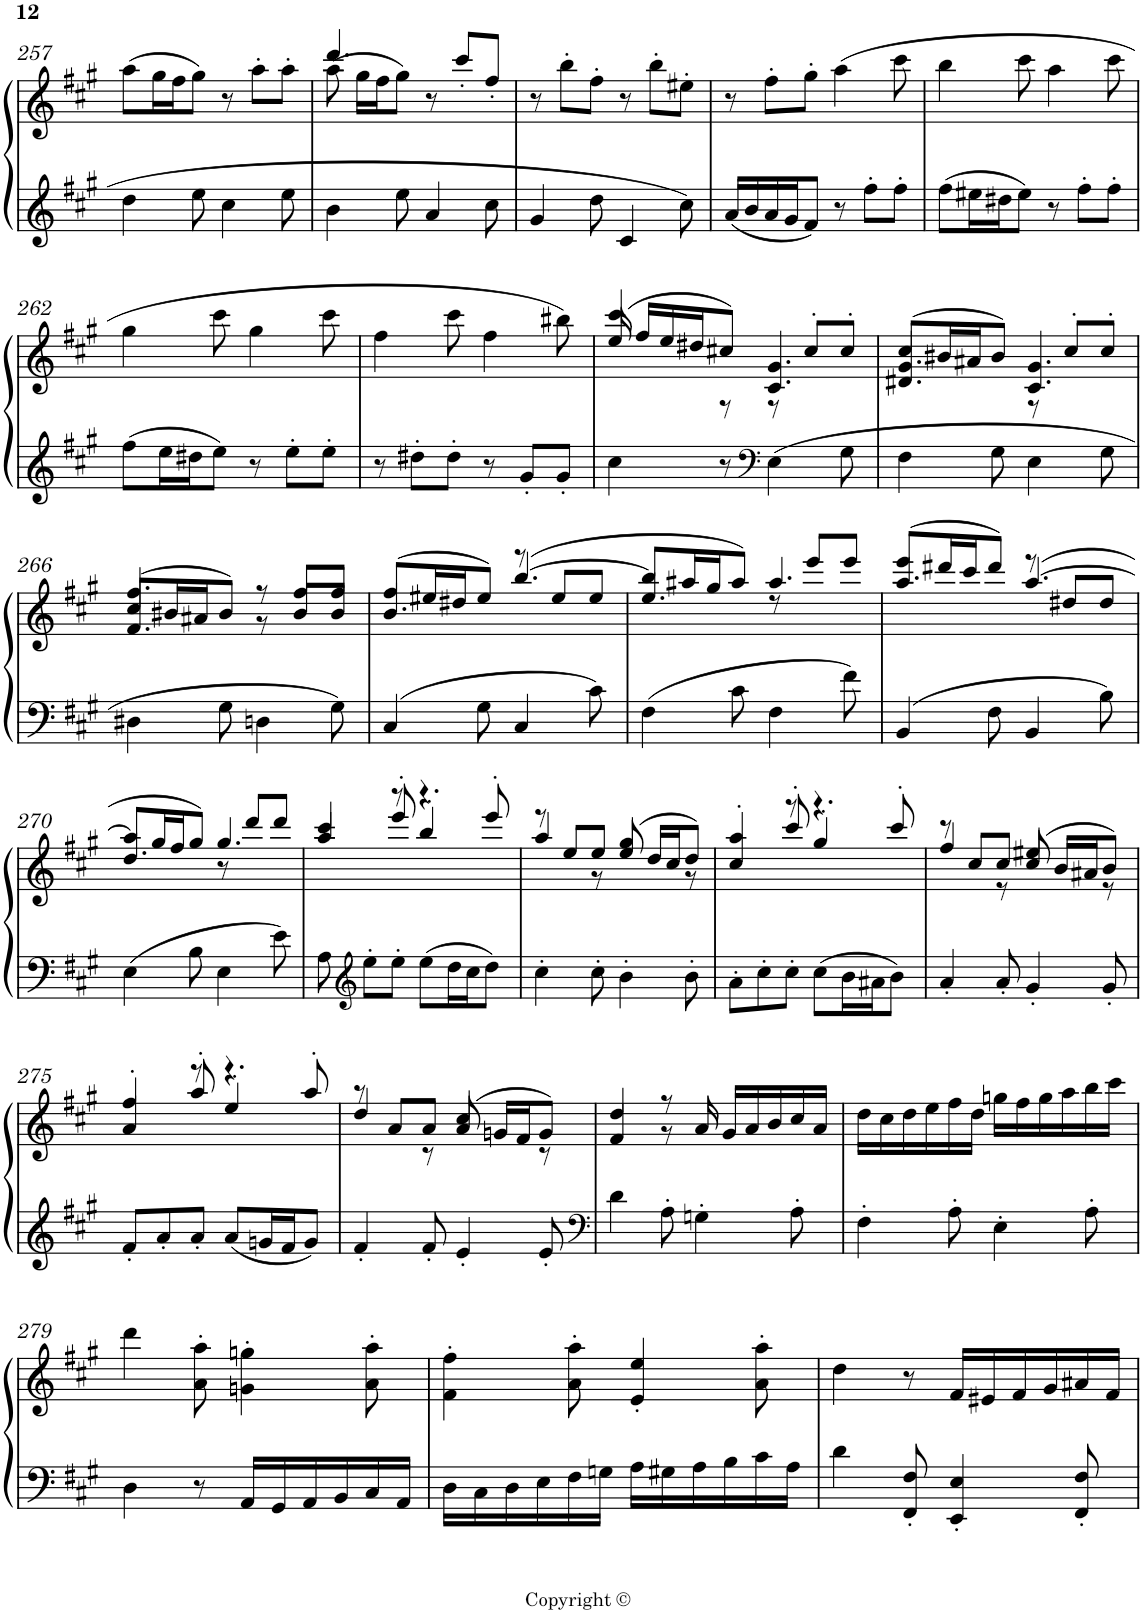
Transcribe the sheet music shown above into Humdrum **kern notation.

**kern	**kern
*part1	*part1
*staff2	*staff1
*I"Piano	*
*I'Pno.	*
!!LO:PB:g=z
*clefG2	*clefG2
*k[f#c#g#]	*k[f#c#g#]
*M6/8	*M6/8
=257	=257
4dd\	(>8aa\L
.	16gg#\L
.	16ff#\J
8ee\	8gg#\J)
4cc#\	8r
.	8aa'\L
8ee\	8aa'\J
=258	=258
*	*^
4b\	(>8aa\	4.ddd/
.	16gg#\LL	.
.	16ff#\J	.
8ee\	8gg#\J)	.
4a/	8r	4.ryy
.	8ccc#'/L	.
8cc#\	8ff#'/J	.
*	*v	*v
=259	=259
4g#/	8r
.	8bb'\L
8dd\	8ff#'\J
4c#/	8r
.	8bb'\L
8cc#\	8ee#X'\J
=260	=260
16a/LL	8r
16b/	.
16a/	8ff#'\L
16g#/J	.
8f#/J	8gg#'\J
8r	(>4aa\
8ff#'\L	.
8ff#'\J	8ccc#\
=261	=261
8ff#\L	4bb\
16ee#X\L	.
16dd#X\J	.
8ee#\J	8ccc#\
8r	4aa\
8ff#'\L	.
8ff#'\J	8ccc#\
!!LO:LB:g=z
=262	=262
8ff#\L	4gg#\
16ee\L	.
16dd#X\J	.
8ee\J	8ccc#\
8r	4gg#\
8ee'\L	.
8ee'\J	8ccc#\
=263	=263
8r	4ff#\
8dd#X'\L	.
8dd#'\J	8ccc#\
8r	4ff#\
8g#'/L	.
8g#'/J	8bb#X\)
=264	=264
*	*^
4cc#\	(>16ee/	4ccc#/
.	16ff#/LL	.
.	16ee/	.
.	16dd#X/J	.
8r	8cc#X/J)	8r
*clefF4	*	*
4E\	4.c#/ 4.g#/	8r
.	.	8cc#'/L
8G#\	.	8cc#'/J
=265	=265	=265
4F#\	4.d#X/ 4.g#/	(>8cc#/L
.	.	16b#X/L
.	.	16a#X/J
8G#\	.	8b#/J)
4E\	4.c#/ 4.g#/	8r
.	.	8cc#'/L
8G#\	.	8cc#'/J
!!LO:LB:g=z	!!
=266	=266	=266
4D#X\	4.f#/ 4.ff#/	(>8cc#/L
.	.	16b#X/L
.	.	16a#X/J
8G#\	.	8b#/J)
4Dn\	8r	8r
.	8b#/L	8ff#/L
8G#\	8b#/J	8ff#/J
=267	=267	=267
4C#/	4.b/	(>8ff#/L
.	.	16ee#X/L
.	.	16dd#X/J
8G#\	.	8ee#/J)
4C#/	8r	(>[4.bb/
.	8ee#/L	.
8c#\	8ee#/J	.
=268	=268	=268
4F#\	4.ee/	8bb/L]
.	.	16aa#X/L
.	.	16gg#/J
8c#\	.	8aa#/J)
4F#\	4.aa#/	8r
.	.	8eee/L
8f#\	.	8eee/J
=269	=269	=269
4BB/	4.aa/	(>8eee/L
.	.	16ddd#X/L
.	.	16ccc#/J
8F#\	.	8ddd#/J)
4BB/	8r	(>[4.aa/
.	8dd#X/L	.
8B\	8dd#/J	.
!!LO:LB:g=z	!!
=270	=270	=270
4E\	4.dd/	8aa/L]
.	.	16gg#/L
.	.	16ff#/J
8B\	.	8gg#/J)
4E\	4.gg#/	8r
.	.	8ddd/L
8e\	.	8ddd/J
=271	=271	=271
8A\	4aa/	4ccc#/
*clefG2	*	*
8ee'\L	.	.
8ee'\J	8r	8eee'/
8ee\L	4.r	4bb'/
16dd\L	.	.
16cc#\J	.	.
8dd\J	.	8eee'/
=272	=272	=272
4cc#'\	8r	4aa/
.	8ee/L	.
8cc#'\	8ee/J	8r
4b'\	(>8ee/	4gg#/
.	16dd/LL	.
.	16cc#/J	.
8b'\	8dd/J)	8r
=273	=273	=273
8a'\L	4cc#/	4aa'/
8cc#'\	.	.
8cc#'\J	8r	8ccc#'/
8cc#\L	4.r	4gg#'/
16b\L	.	.
16a#X\J	.	.
8b\J	.	8ccc#'/
=274	=274	=274
4a'/	8r	4ff#/
.	8cc#/L	.
8a'/	8cc#/J	8r
4g#'/	(>8cc#/	4ee#X/
.	16b/LL	.
.	16a#X/J	.
8g#'/	8b/J)	8r
!!LO:LB:g=z	!!
=275	=275	=275
8f#'/L	4a/	4ff#'/
8a'/	.	.
8a'/J	8r	8aa'/
8a/L	4.r	4ee'/
16gn/L	.	.
16f#/J	.	.
8g/J	.	8aa'/
=276	=276	=276
4f#'/	8r	4dd/
.	8a/L	.
8f#'/	8a/J	8r
4e'/	(>8a/	4cc#/
.	16gn/LL	.
.	16f#/J	.
8e'/	8g/J)	8r
=277	=277	=277
*clefF4	*	*
4d\	4f#/	4dd/
8A'\	8r	8r
4Gn'\	16a/	4.ryy
.	16g#/LL	.
.	16a/	.
.	16b/	.
8A'\	16cc#/	.
.	16a/JJ	.
*	*v	*v
=278	=278
4F#'\	16dd\LL
.	16cc#\
.	16dd\
.	16ee\
8A'\	16ff#\
.	16dd\JJ
4E'\	16ggn\LL
.	16ff#\
.	16gg\
.	16aa\
8A'\	16bb\
.	16ccc#\JJ
!!LO:LB:g=z
=279	=279
4D\	4ddd\
8r	8a\' 8aa\'
16AA/LL	4gn\' 4ggn\'
16GG#/	.
16AA/	.
16BB/	.
16C#/	8a\' 8aa\'
16AA/JJ	.
=280	=280
16D\LL	4f#\' 4ff#\'
16C#\	.
16D\	.
16E\	.
16F#\	8a\' 8aa\'
16Gn\JJ	.
16A\LL	4e/' 4ee/'
16G#X\	.
16A\	.
16B\	.
16c#\	8a\' 8aa\'
16A\JJ	.
=281	=281
4d\	4dd\
8FF#/' 8F#/'	8r
4EE/' 4E/'	16f#/LL
.	16e#X/
.	16f#/
.	16g#/
8FF#/' 8F#/'	16a#X/
.	16f#/JJ
=	=
*-	*-
